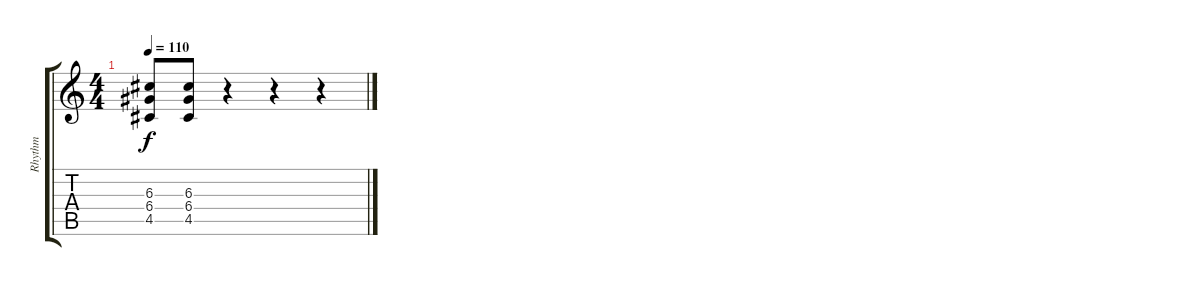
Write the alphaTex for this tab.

\track ("Rhythm" "Rhythm") {instrument distortionguitar}
\staff {score tabs}
\tuning (E4 B3 G3 D3 A2 E2) {hide}
\ts (4 4)
\tempo 110
\clef g2
\ks c
(6.3 6.4 4.5).8{dy f} (6.3 6.4 4.5).8 r.4 r.4 r.4
